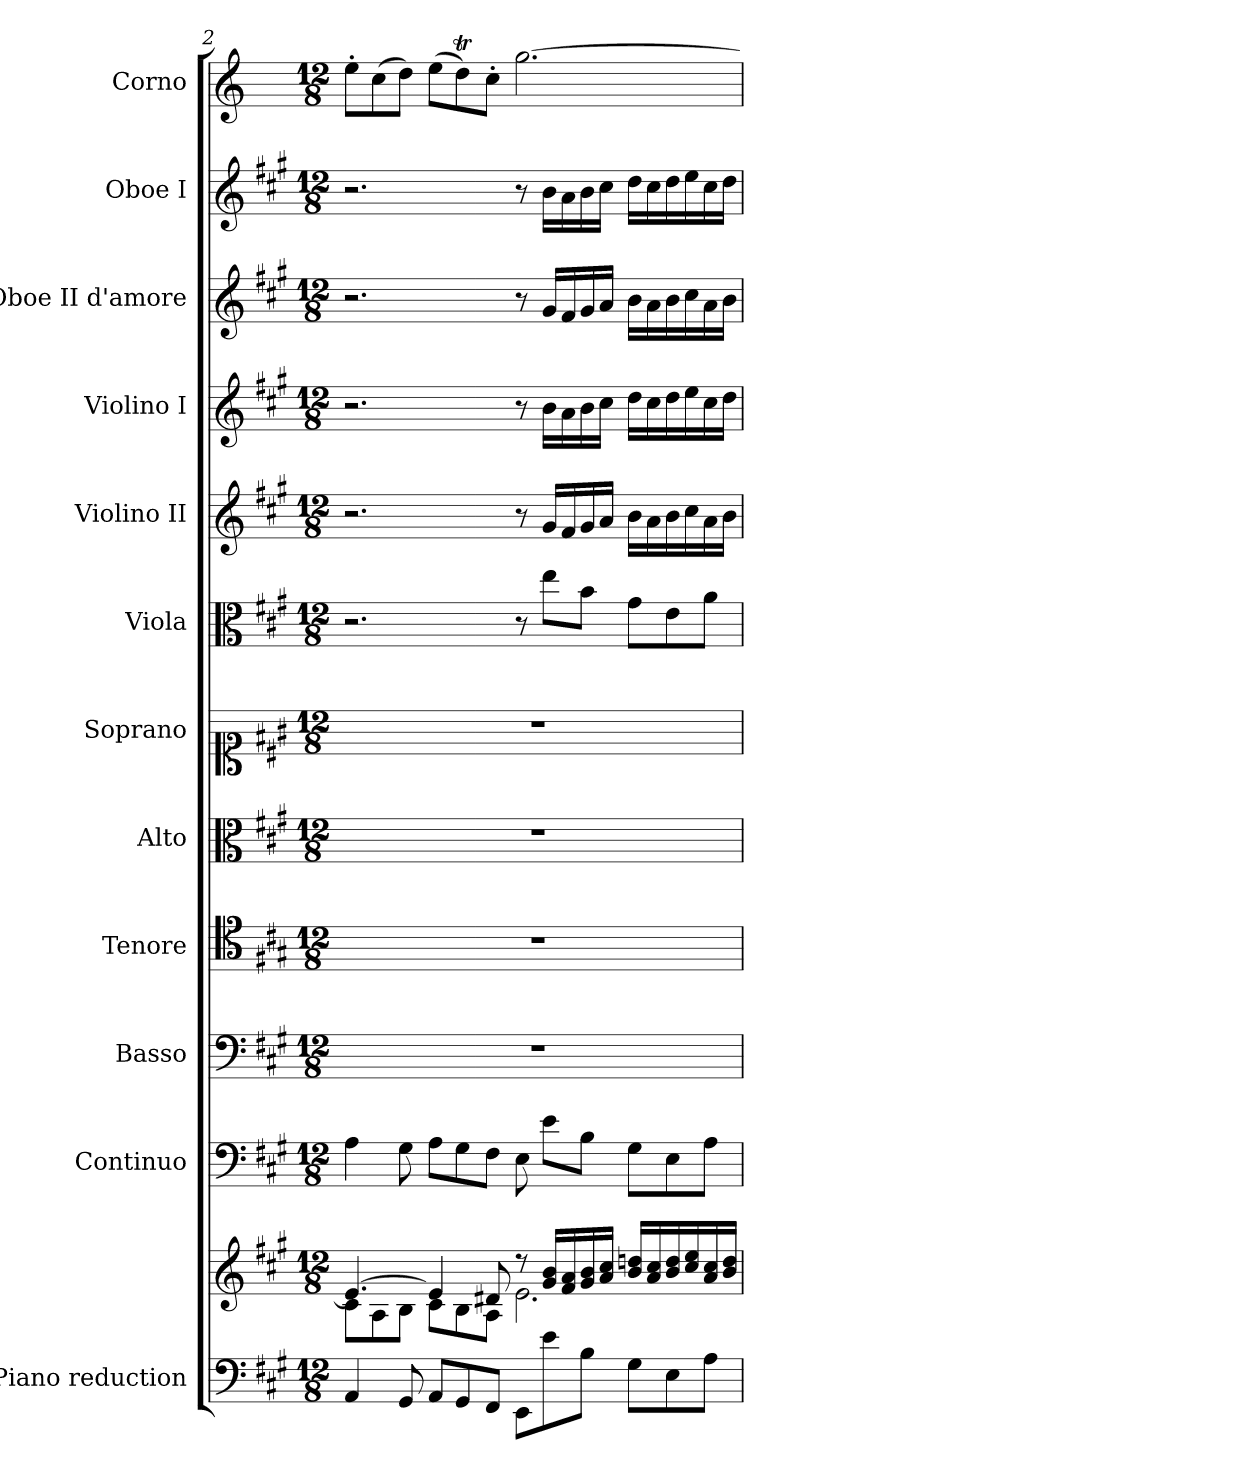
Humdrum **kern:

**kern	**kern	**kern	**kern	**kern	**kern	**kern	**kern	**kern	**kern	**kern	**kern	**kern
*part12	*part12	*part11	*part10	*part9	*part8	*part7	*part6	*part5	*part4	*part3	*part2	*part1
*staff13	*staff12	*staff11	*staff10	*staff9	*staff8	*staff7	*staff6	*staff5	*staff4	*staff3	*staff2	*staff1
*I"Piano reduction	*	*I"Continuo	*I"Basso	*I"Tenore	*I"Alto	*I"Soprano	*I"Viola	*I"Violino II	*I"Violino I	*I"Oboe II d'amore	*I"Oboe I	*I"Corno
*I'Pno	*	*	*	*	*	*	*I'Vla	*I'Vln	*I'Vln	*I'Ob	*I'Ob	*
*clefF4	*clefG2	*clefF4	*clefF4	*clefC4	*clefC3	*clefC1	*clefC3	*clefG2	*clefG2	*clefG2	*clefG2	*clefG2
*	*	*	*	*	*	*	*	*	*	*	*	*ITrd2c3
*k[f#c#g#]	*k[f#c#g#]	*k[f#c#g#]	*k[f#c#g#]	*k[f#c#g#]	*k[f#c#g#]	*k[f#c#g#]	*k[f#c#g#]	*k[f#c#g#]	*k[f#c#g#]	*k[f#c#g#]	*k[f#c#g#]	*k[f#c#g#]
*M12/8	*M12/8	*M12/8	*M12/8	*M12/8	*M12/8	*M12/8	*M12/8	*M12/8	*M12/8	*M12/8	*M12/8	*M12/8
=2	=2	=2	=2	=2	=2	=2	=2	=2	=2	=2	=2	=2
*	*^	*	*	*	*	*	*	*	*	*	*	*
4AA/	4.e/_	8c#\L	4A\	1.r	1.r	1.r	1.r	2.r	2.r	2.r	2.r	2.r	8cc#'\L
.	.	8A\	.	.	.	.	.	.	.	.	.	.	(8a\
8GG#/	.	8B\J	8G#\	.	.	.	.	.	.	.	.	.	8b\J)
8AA/L	4e/]	8c#\L	8A\L	.	.	.	.	.	.	.	.	.	(8cc#\L
8GG#/	.	8B\	8G#\	.	.	.	.	.	.	.	.	.	8bT\)
8FF#/J	8d#X/	8A\J	8F#\J	.	.	.	.	.	.	.	.	.	8a'\J
8EE\L	8r	2.e\	8E\	.	.	.	.	8r	8r	8r	8r	8r	[2.ee\
8e\	16g#/ 16b/LL	.	8e\L	.	.	.	.	8ee\L	16g#/LL	16b\LL	16g#/LL	16b\LL	.
.	16f#/ 16a/	.	.	.	.	.	.	.	16f#/	16a\	16f#/	16a\	.
8B\J	16g#/ 16b/	.	8B\J	.	.	.	.	8b\J	16g#/	16b\	16g#/	16b\	.
.	16a/ 16cc#/JJ	.	.	.	.	.	.	.	16a/JJ	16cc#\JJ	16a/JJ	16cc#\JJ	.
8G#\L	16b/ 16ddn/LL	.	8G#\L	.	.	.	.	8g#\L	16b\LL	16dd\LL	16b\LL	16dd\LL	.
.	16a/ 16cc#/	.	.	.	.	.	.	.	16a\	16cc#\	16a\	16cc#\	.
8E\	16b/ 16dd/	.	8E\	.	.	.	.	8e\	16b\	16dd\	16b\	16dd\	.
.	16cc#/ 16ee/	.	.	.	.	.	.	.	16cc#\	16ee\	16cc#\	16ee\	.
8A\J	16a/ 16cc#/	.	8A\J	.	.	.	.	8a\J	16a\	16cc#\	16a\	16cc#\	.
.	16b/ 16dd/JJ	.	.	.	.	.	.	.	16b\JJ	16dd\JJ	16b\JJ	16dd\JJ	.
*	*v	*v	*	*	*	*	*	*	*	*	*	*	*
=	=	=	=	=	=	=	=	=	=	=	=	=
*-	*-	*-	*-	*-	*-	*-	*-	*-	*-	*-	*-	*-
